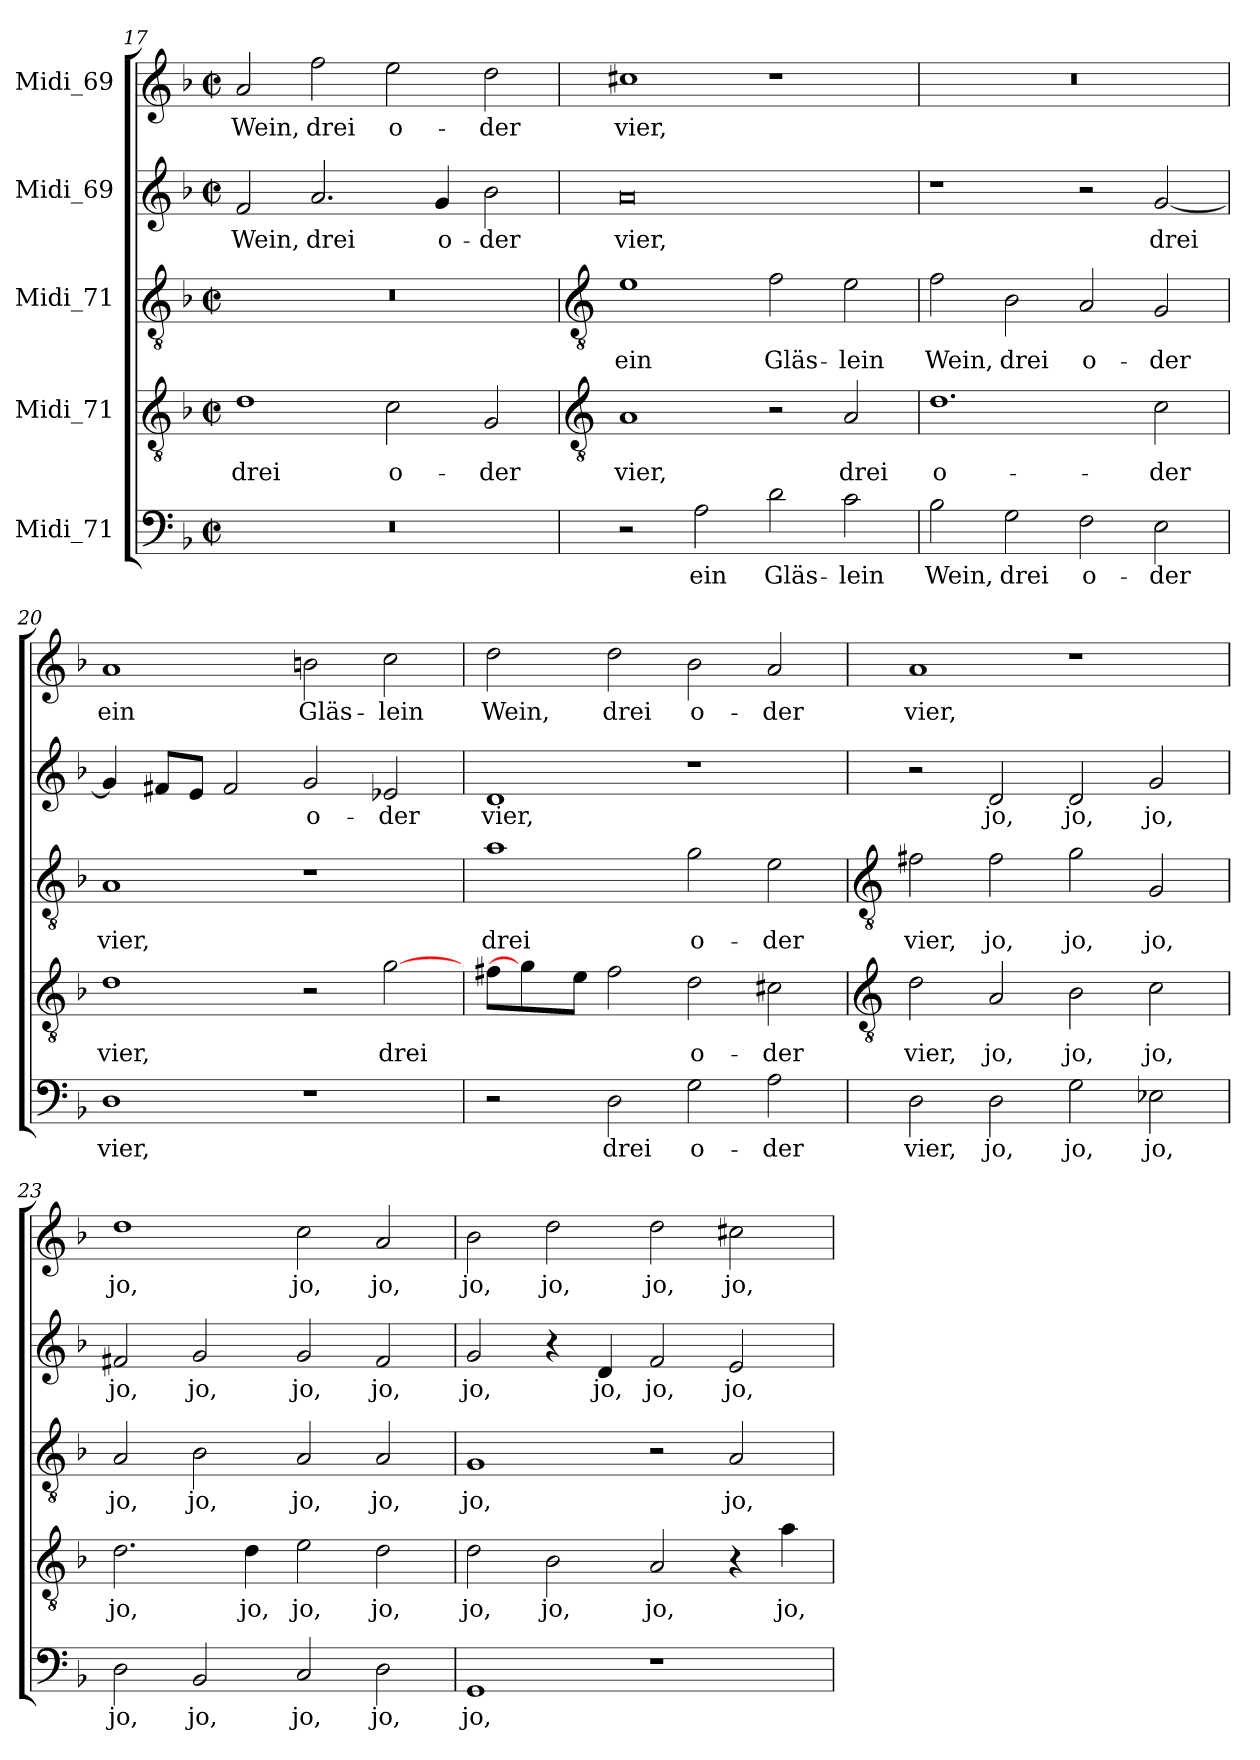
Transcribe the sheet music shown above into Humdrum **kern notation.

**kern	**text	**kern	**text	**kern	**text	**kern	**text	**kern	**text
*part5	*part5	*part4	*part4	*part3	*part3	*part2	*part2	*part1	*part1
*staff5	*staff5	*staff4	*staff4	*staff3	*staff3	*staff2	*staff2	*staff1	*staff1
*I"Midi_71	*	*I"Midi_71	*	*I"Midi_71	*	*I"Midi_69	*	*I"Midi_69	*
*clefF4	*	*clefGv2	*	*clefGv2	*	*clefG2	*	*clefG2	*
*k[b-]	*	*k[b-]	*	*k[b-]	*	*k[b-]	*	*k[b-]	*
*F:	*	*F:	*	*F:	*	*F:	*	*F:	*
*M4/2	*	*M4/2	*	*M4/2	*	*M4/2	*	*M4/2	*
*met(c|)	*	*met(c|)	*	*met(c|)	*	*met(c|)	*	*met(c|)	*
=17	=17	=17	=17	=17	=17	=17	=17	=17	=17
!	!	!	!LO:LY:b	!	!	!	!LO:LY:b	!	!LO:LY:b
0r	.	1d	drei	0r	.	2f	Wein,	2a	Wein,
!	!	!	!	!	!	!	!LO:LY:b	!	!LO:LY:b
.	.	.	.	.	.	2.a	drei	2ff	drei
!	!	!	!LO:LY:b	!	!	!	!	!	!LO:LY:b
.	.	2c	o-	.	.	.	.	2ee	o-
!	!	!	!	!	!	!	!LO:LY:b	!	!
.	.	.	.	.	.	4g	o-	.	.
!	!	!	!LO:LY:b	!	!	!	!LO:LY:b	!	!LO:LY:b
.	.	2G	-der	.	.	2b-	-der	2dd	-der
!!LO:LB:g=z
=18	=18	=18	=18	=18	=18	=18	=18	=18	=18
*	*	*clefGv2	*	*clefGv2	*	*	*	*	*
!	!	!	!LO:LY:b	!	!LO:LY:b	!	!LO:LY:b	!	!LO:LY:b
2r	.	1A	vier,	1e	ein	0a	vier,	1cc#X	vier,
!	!LO:LY:b	!	!	!	!	!	!	!	!
2A	ein	.	.	.	.	.	.	.	.
!	!LO:LY:b	!	!	!	!LO:LY:b	!	!	!	!
2d	Gläs-	2r	.	2f	Gläs-	.	.	1r	.
!	!LO:LY:b	!	!LO:LY:b	!	!LO:LY:b	!	!	!	!
2c	-lein	2A	drei	2e	-lein	.	.	.	.
=19	=19	=19	=19	=19	=19	=19	=19	=19	=19
!	!LO:LY:b	!	!LO:LY:b	!	!LO:LY:b	!	!	!	!
2B-	Wein,	1.d	o-	2f	Wein,	1r	.	0r	.
!	!LO:LY:b	!	!	!	!LO:LY:b	!	!	!	!
2G	drei	.	.	2B-	drei	.	.	.	.
!	!LO:LY:b	!	!	!	!LO:LY:b	!	!	!	!
2F	o-	.	.	2A	o-	2r	.	.	.
!	!LO:LY:b	!	!LO:LY:b	!	!LO:LY:b	!	!LO:LY:b	!	!
2E	-der	2c	-der	2G	-der	[2g	drei	.	.
=20	=20	=20	=20	=20	=20	=20	=20	=20	=20
!	!LO:LY:b	!	!LO:LY:b	!	!LO:LY:b	!	!	!	!LO:LY:b
1D	vier,	1d	vier,	1A	vier,	4g]	.	1a	ein
.	.	.	.	.	.	8f#L	.	.	.
.	.	.	.	.	.	8eJ	.	.	.
.	.	.	.	.	.	2f#	.	.	.
!	!	!	!	!	!	!	!LO:LY:b	!	!LO:LY:b
1r	.	2r	.	1r	.	2g	o-	2bn	Gläs-
!	!	!	!LO:LY:b	!	!	!	!LO:LY:b	!	!LO:LY:b
.	.	[2g	drei	.	.	2e-X	-der	2cc	-lein
=21	=21	=21	=21	=21	=21	=21	=21	=21	=21
!	!	!	!	!	!LO:LY:b	!	!LO:LY:b	!	!LO:LY:b
2r	.	8f#L	.	1a	drei	1d	vier,	2dd	Wein,
.	.	4g]	.	.	.	.	.	.	.
.	.	8eJ	.	.	.	.	.	.	.
!	!LO:LY:b	!	!	!	!	!	!	!	!LO:LY:b
2D	drei	2f#	.	.	.	.	.	2dd	drei
!	!LO:LY:b	!	!LO:LY:b	!	!LO:LY:b	!	!	!	!LO:LY:b
2G	o-	2d	o-	2g	o-	1r	.	2b-	o-
!	!LO:LY:b	!	!LO:LY:b	!	!LO:LY:b	!	!	!	!LO:LY:b
2A	-der	2c#X	-der	2e	-der	.	.	2a	-der
!!LO:LB:g=z
=22	=22	=22	=22	=22	=22	=22	=22	=22	=22
*	*	*clefGv2	*	*clefGv2	*	*	*	*	*
!	!LO:LY:b	!	!LO:LY:b	!	!LO:LY:b	!	!	!	!LO:LY:b
2D	vier,	2d	vier,	2f#X	vier,	2r	.	1a	vier,
!	!LO:LY:b	!	!LO:LY:b	!	!LO:LY:b	!	!LO:LY:b	!	!
2D	jo,	2A	jo,	2f#	jo,	2d	jo,	.	.
!	!LO:LY:b	!	!LO:LY:b	!	!LO:LY:b	!	!LO:LY:b	!	!
2G	jo,	2B-	jo,	2g	jo,	2d	jo,	1r	.
!	!LO:LY:b	!	!LO:LY:b	!	!LO:LY:b	!	!LO:LY:b	!	!
2E-X	jo,	2c	jo,	2G	jo,	2g	jo,	.	.
=23	=23	=23	=23	=23	=23	=23	=23	=23	=23
!	!LO:LY:b	!	!LO:LY:b	!	!LO:LY:b	!	!LO:LY:b	!	!LO:LY:b
2D	jo,	2.d	jo,	2A	jo,	2f#X	jo,	1dd	jo,
!	!LO:LY:b	!	!	!	!LO:LY:b	!	!LO:LY:b	!	!
2BB-	jo,	.	.	2B-	jo,	2g	jo,	.	.
!	!	!	!LO:LY:b	!	!	!	!	!	!
.	.	4d	jo,	.	.	.	.	.	.
!	!LO:LY:b	!	!LO:LY:b	!	!LO:LY:b	!	!LO:LY:b	!	!LO:LY:b
2C	jo,	2e	jo,	2A	jo,	2g	jo,	2cc	jo,
!	!LO:LY:b	!	!LO:LY:b	!	!LO:LY:b	!	!LO:LY:b	!	!LO:LY:b
2D	jo,	2d	jo,	2A	jo,	2f#	jo,	2a	jo,
=24	=24	=24	=24	=24	=24	=24	=24	=24	=24
!	!LO:LY:b	!	!LO:LY:b	!	!LO:LY:b	!	!LO:LY:b	!	!LO:LY:b
1GG	jo,	2d	jo,	1G	jo,	2g	jo,	2b-	jo,
!	!	!	!LO:LY:b	!	!	!	!	!	!LO:LY:b
.	.	2B-	jo,	.	.	4r	.	2dd	jo,
!	!	!	!	!	!	!	!LO:LY:b	!	!
.	.	.	.	.	.	4d	jo,	.	.
!	!	!	!LO:LY:b	!	!	!	!LO:LY:b	!	!LO:LY:b
1r	.	2A	jo,	2r	.	2f	jo,	2dd	jo,
!	!	!	!	!	!LO:LY:b	!	!LO:LY:b	!	!LO:LY:b
.	.	4r	.	2A	jo,	2e	jo,	2cc#X	jo,
!	!	!	!LO:LY:b	!	!	!	!	!	!
.	.	4a	jo,	.	.	.	.	.	.
=	=	=	=	=	=	=	=	=	=
*-	*-	*-	*-	*-	*-	*-	*-	*-	*-
